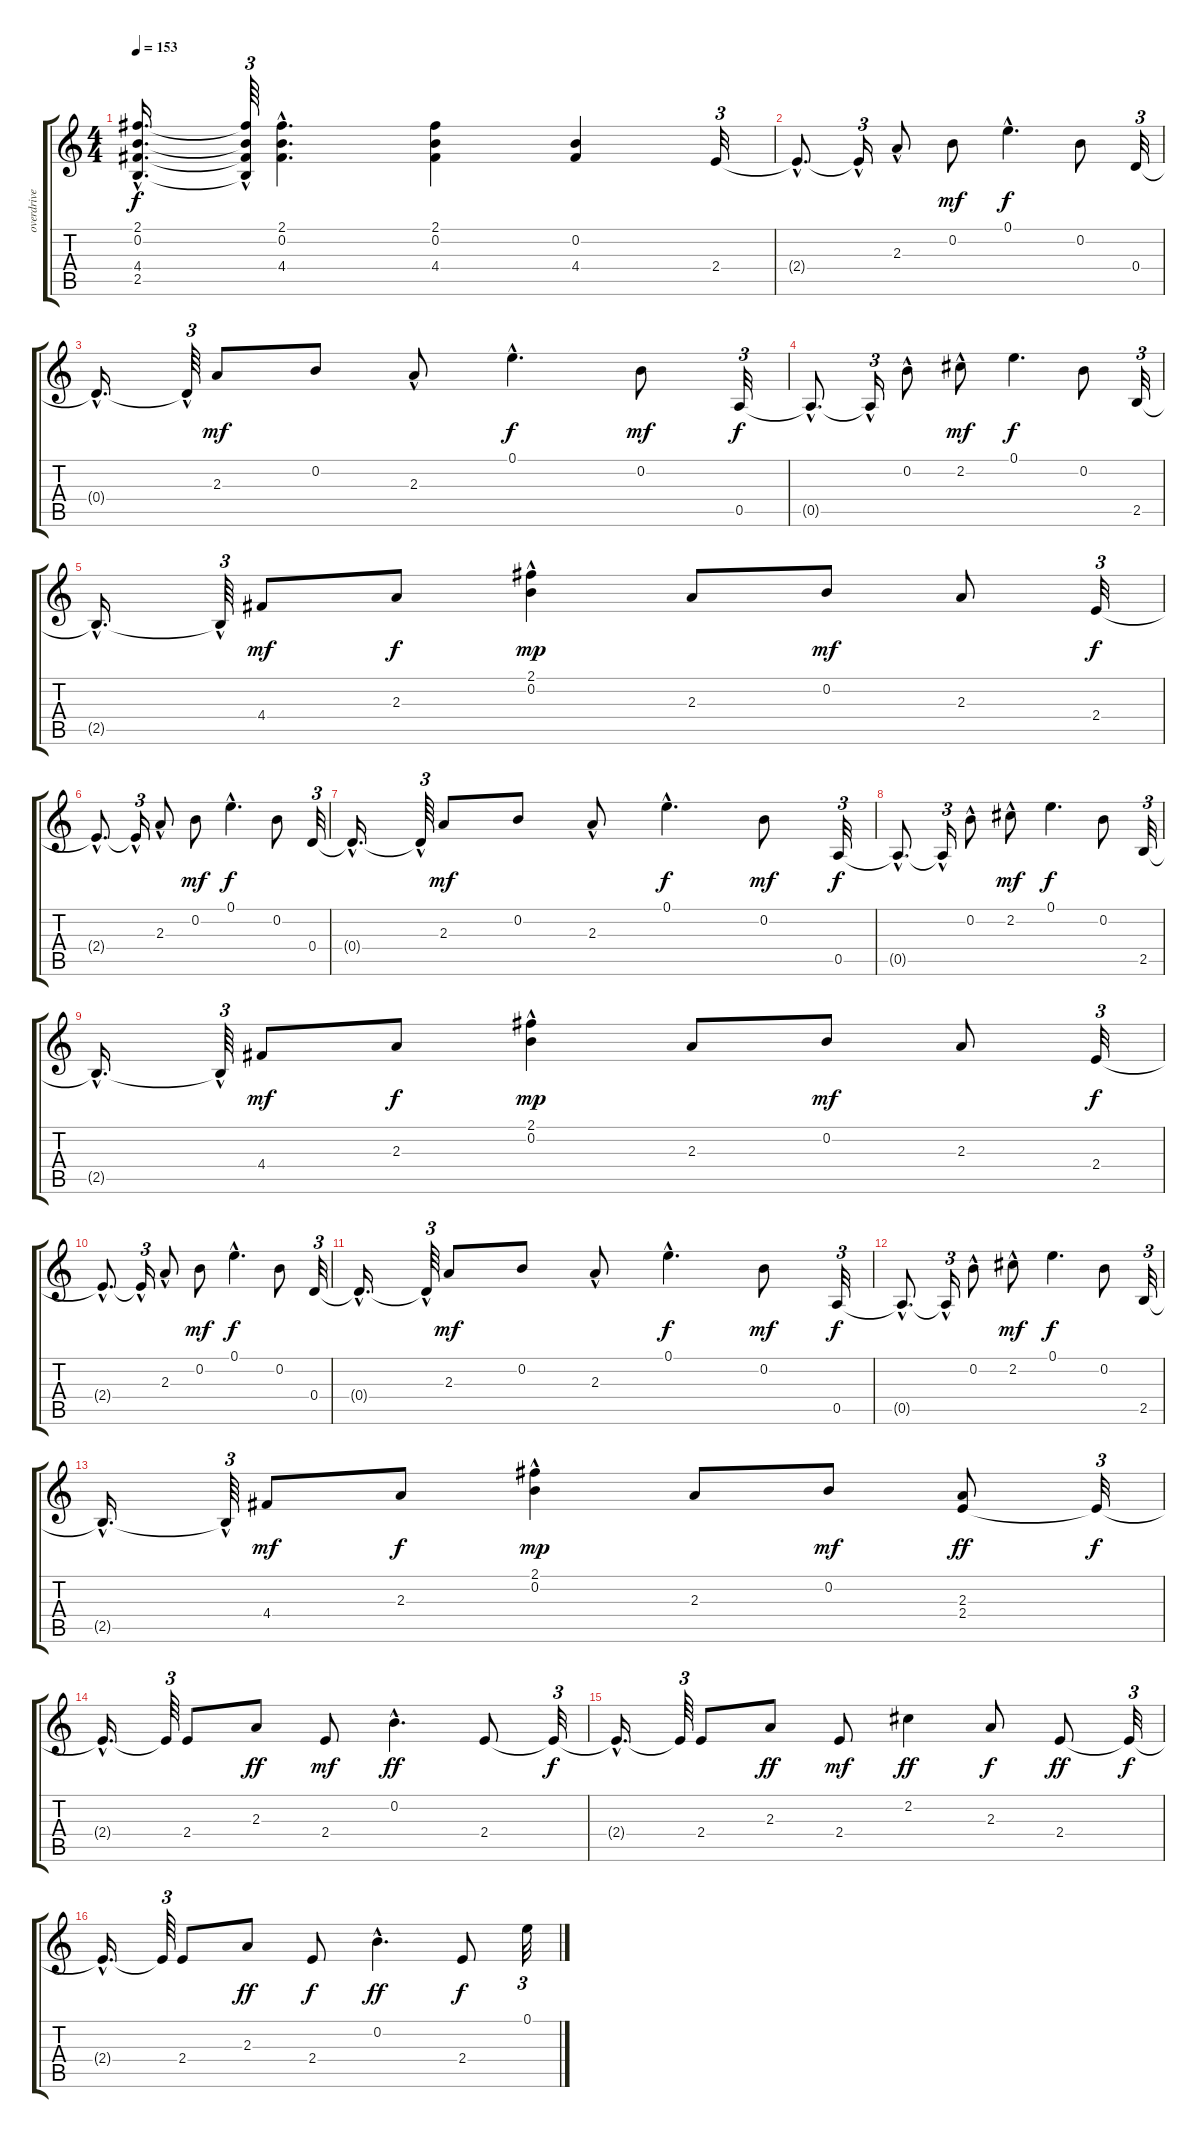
\track ("overdrive" "overdrive") {instrument overdrivenguitar}
\staff {score tabs}
\tuning (E4 B3 G3 D3 A2 E2) {hide}
\ts (4 4)
\tempo 153
\clef g2
\ks c
(2.1{hac t} 0.2{hac t} 4.4{hac t} 2.5{hac t}).16{d dy f} (2.1{t} 0.2{t} 4.4{t} 2.5{hac t}).64{tu (3 2)} (2.1{hac} 0.2{hac} 4.4{hac}).4{d} (2.1 0.2 4.4).4 (0.2 4.4).4 2.4.32{tu (3 2)} |
2.4{hac t}.8{d} 2.4{hac t}.16{tu (3 2)} 2.3{hac}.8 0.2.8{dy mf} 0.1{hac}.4{d dy f} 0.2.8 0.4.32{tu (3 2)} |
0.4{hac t}.16{d} 0.4{hac t}.64{tu (3 2)} 2.3.8{dy mf} 0.2.8 2.3{hac}.8 0.1{hac}.4{d dy f} 0.2.8{dy mf} 0.5.32{tu (3 2) dy f} |
0.5{hac t}.8{d} 0.5{hac t}.16{tu (3 2)} 0.2{hac}.8 2.2{hac}.8{dy mf} 0.1.4{d dy f} 0.2.8 2.5.32{tu (3 2)} |
2.5{hac t}.16{d} 2.5{hac t}.64{tu (3 2)} 4.4.8{dy mf} 2.3.8{dy f} (2.1 0.2{hac}).4{dy mp} 2.3.8 0.2.8{dy mf} 2.3.8 2.4.32{tu (3 2) dy f} |
2.4{hac t}.8{d} 2.4{hac t}.16{tu (3 2)} 2.3{hac}.8 0.2.8{dy mf} 0.1{hac}.4{d dy f} 0.2.8 0.4.32{tu (3 2)} |
0.4{hac t}.16{d} 0.4{hac t}.64{tu (3 2)} 2.3.8{dy mf} 0.2.8 2.3{hac}.8 0.1{hac}.4{d dy f} 0.2.8{dy mf} 0.5.32{tu (3 2) dy f} |
0.5{hac t}.8{d} 0.5{hac t}.16{tu (3 2)} 0.2{hac}.8 2.2{hac}.8{dy mf} 0.1.4{d dy f} 0.2.8 2.5.32{tu (3 2)} |
2.5{hac t}.16{d} 2.5{hac t}.64{tu (3 2)} 4.4.8{dy mf} 2.3.8{dy f} (2.1 0.2{hac}).4{dy mp} 2.3.8 0.2.8{dy mf} 2.3.8 2.4.32{tu (3 2) dy f} |
2.4{hac t}.8{d} 2.4{hac t}.16{tu (3 2)} 2.3{hac}.8 0.2.8{dy mf} 0.1{hac}.4{d dy f} 0.2.8 0.4.32{tu (3 2)} |
0.4{hac t}.16{d} 0.4{hac t}.64{tu (3 2)} 2.3.8{dy mf} 0.2.8 2.3{hac}.8 0.1{hac}.4{d dy f} 0.2.8{dy mf} 0.5.32{tu (3 2) dy f} |
0.5{hac t}.8{d} 0.5{hac t}.16{tu (3 2)} 0.2{hac}.8 2.2{hac}.8{dy mf} 0.1.4{d dy f} 0.2.8 2.5.32{tu (3 2)} |
2.5{hac t}.16{d} 2.5{hac t}.64{tu (3 2)} 4.4.8{dy mf} 2.3.8{dy f} (2.1 0.2{hac}).4{dy mp} 2.3.8 0.2.8{dy mf} (2.3 2.4).8{dy ff} 2.4{t}.32{tu (3 2) dy f} |
2.4{hac t}.16{d} 2.4{t}.64{tu (3 2)} 2.4.8 2.3.8{dy ff} 2.4.8{dy mf} 0.2{hac}.4{d dy ff} 2.4.8 2.4{t}.32{tu (3 2) dy f} |
2.4{hac t}.16{d} 2.4{t}.64{tu (3 2)} 2.4.8 2.3.8{dy ff} 2.4.8{dy mf} 2.2.4{dy ff} 2.3.8{dy f} 2.4.8{dy ff} 2.4{t}.32{tu (3 2) dy f} |
2.4{hac t}.16{d} 2.4{t}.64{tu (3 2)} 2.4.8 2.3.8{dy ff} 2.4.8{dy f} 0.2{hac}.4{d dy ff} 2.4.8{dy f} 0.1.32{tu (3 2)}
